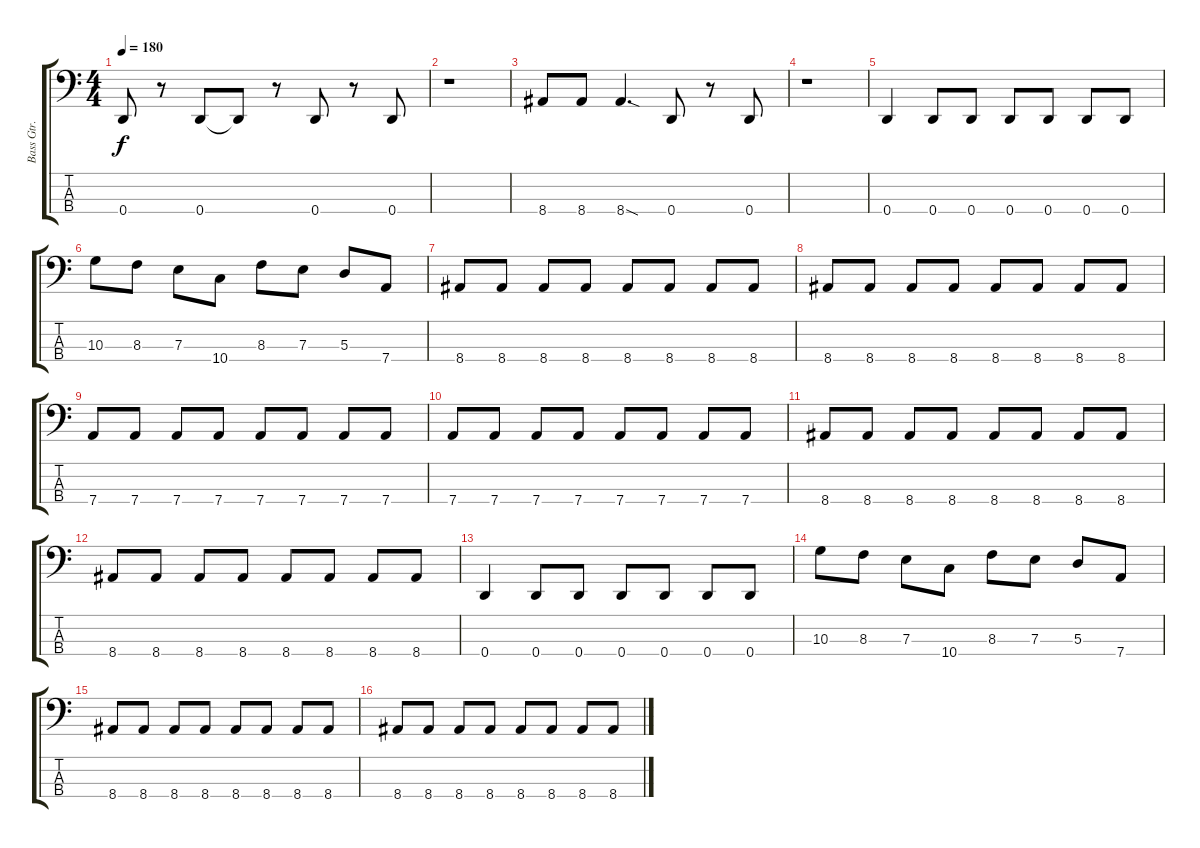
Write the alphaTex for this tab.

\track ("Bass Gtr." "Bass Gtr.") {instrument electricbasspick}
\staff {score tabs}
\tuning (G2 D2 A1 D1) {hide}
\ts (4 4)
\tempo 180
\clef f4
\ks c
0.4.8{dy f} r.8 0.4.8 0.4{t}.8 r.8 0.4.8 r.8 0.4.8 |
r.1 |
8.4.8 8.4.8 8.4{sod}.4{d} 0.4.8 r.8 0.4.8 |
r.1 |
0.4.4 0.4.8 0.4.8 0.4.8 0.4.8 0.4.8 0.4.8 |
10.3.8 8.3.8 7.3.8 10.4.8 8.3.8 7.3.8 5.3.8 7.4.8 |
8.4.8 8.4.8 8.4.8 8.4.8 8.4.8 8.4.8 8.4.8 8.4.8 |
8.4.8 8.4.8 8.4.8 8.4.8 8.4.8 8.4.8 8.4.8 8.4.8 |
7.4.8 7.4.8 7.4.8 7.4.8 7.4.8 7.4.8 7.4.8 7.4.8 |
7.4.8 7.4.8 7.4.8 7.4.8 7.4.8 7.4.8 7.4.8 7.4.8 |
8.4.8 8.4.8 8.4.8 8.4.8 8.4.8 8.4.8 8.4.8 8.4.8 |
8.4.8 8.4.8 8.4.8 8.4.8 8.4.8 8.4.8 8.4.8 8.4.8 |
0.4.4 0.4.8 0.4.8 0.4.8 0.4.8 0.4.8 0.4.8 |
10.3.8 8.3.8 7.3.8 10.4.8 8.3.8 7.3.8 5.3.8 7.4.8 |
8.4.8 8.4.8 8.4.8 8.4.8 8.4.8 8.4.8 8.4.8 8.4.8 |
8.4.8 8.4.8 8.4.8 8.4.8 8.4.8 8.4.8 8.4.8 8.4.8
